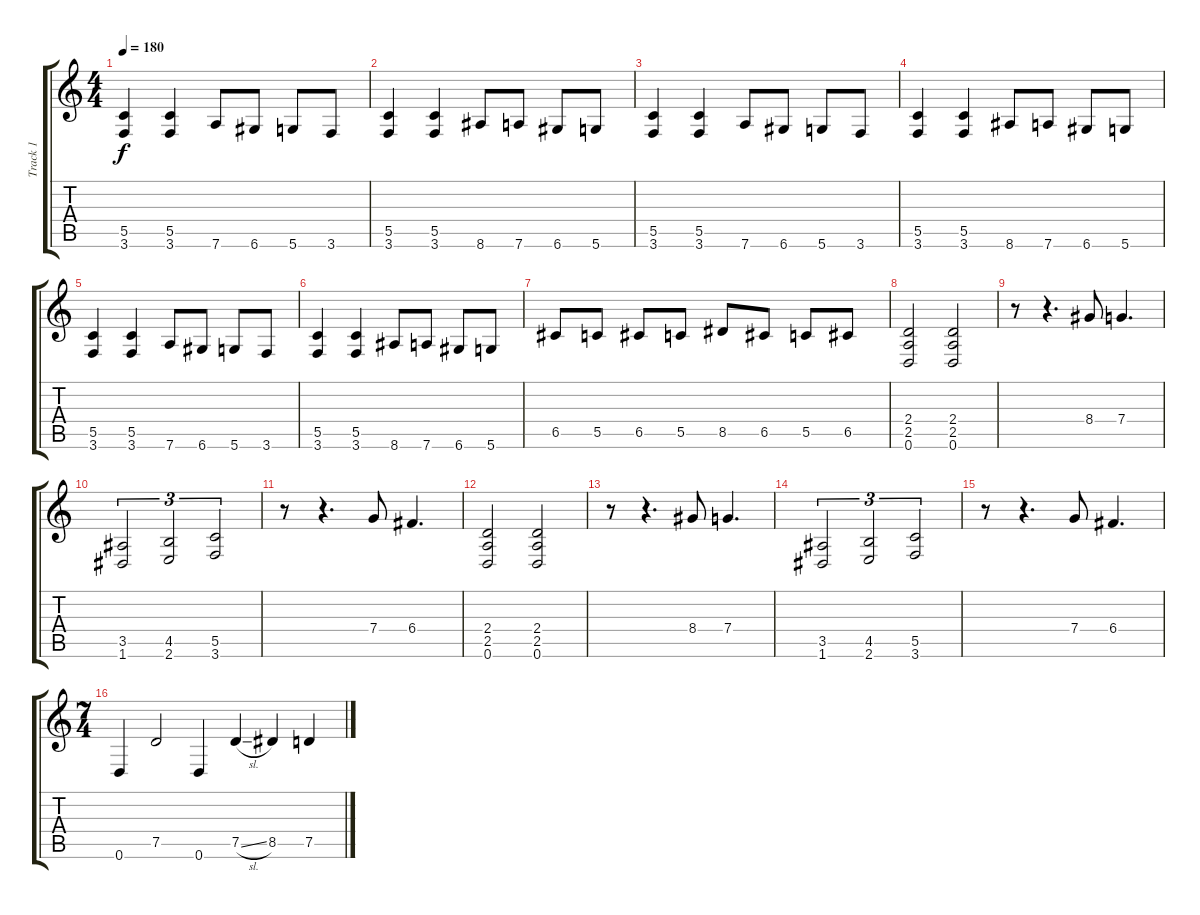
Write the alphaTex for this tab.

\track ("Track 1" "Track 1") {instrument distortionguitar}
\staff {score tabs}
\tuning (D4 A3 F3 C3 G2 D2) {hide}
\ts (4 4)
\tempo 180
\clef g2
\ks c
(5.5 3.6).4{dy f} (5.5 3.6).4 7.6.8 6.6.8 5.6.8 3.6.8 |
(5.5 3.6).4 (5.5 3.6).4 8.6.8 7.6.8 6.6.8 5.6.8 |
(5.5 3.6).4 (5.5 3.6).4 7.6.8 6.6.8 5.6.8 3.6.8 |
(5.5 3.6).4 (5.5 3.6).4 8.6.8 7.6.8 6.6.8 5.6.8 |
(5.5 3.6).4 (5.5 3.6).4 7.6.8 6.6.8 5.6.8 3.6.8 |
(5.5 3.6).4 (5.5 3.6).4 8.6.8 7.6.8 6.6.8 5.6.8 |
6.5.8 5.5.8 6.5.8 5.5.8 8.5.8 6.5.8 5.5.8 6.5.8 |
(2.4 2.5 0.6).2 (2.4 2.5 0.6).2 |
r.8 r.4{d} 8.4.8 7.4.4{d} |
(3.5 1.6).2{tu (3 2)} (4.5 2.6).2{tu (3 2)} (5.5 3.6).2{tu (3 2)} |
r.8 r.4{d} 7.4.8 6.4.4{d} |
(2.4 2.5 0.6).2 (2.4 2.5 0.6).2 |
r.8 r.4{d} 8.4.8 7.4.4{d} |
(3.5 1.6).2{tu (3 2)} (4.5 2.6).2{tu (3 2)} (5.5 3.6).2{tu (3 2)} |
r.8 r.4{d} 7.4.8 6.4.4{d} |
\ts (7 4)
0.6.4 7.5.2 0.6.4 7.5{sl}.4 8.5.4 7.5.4
